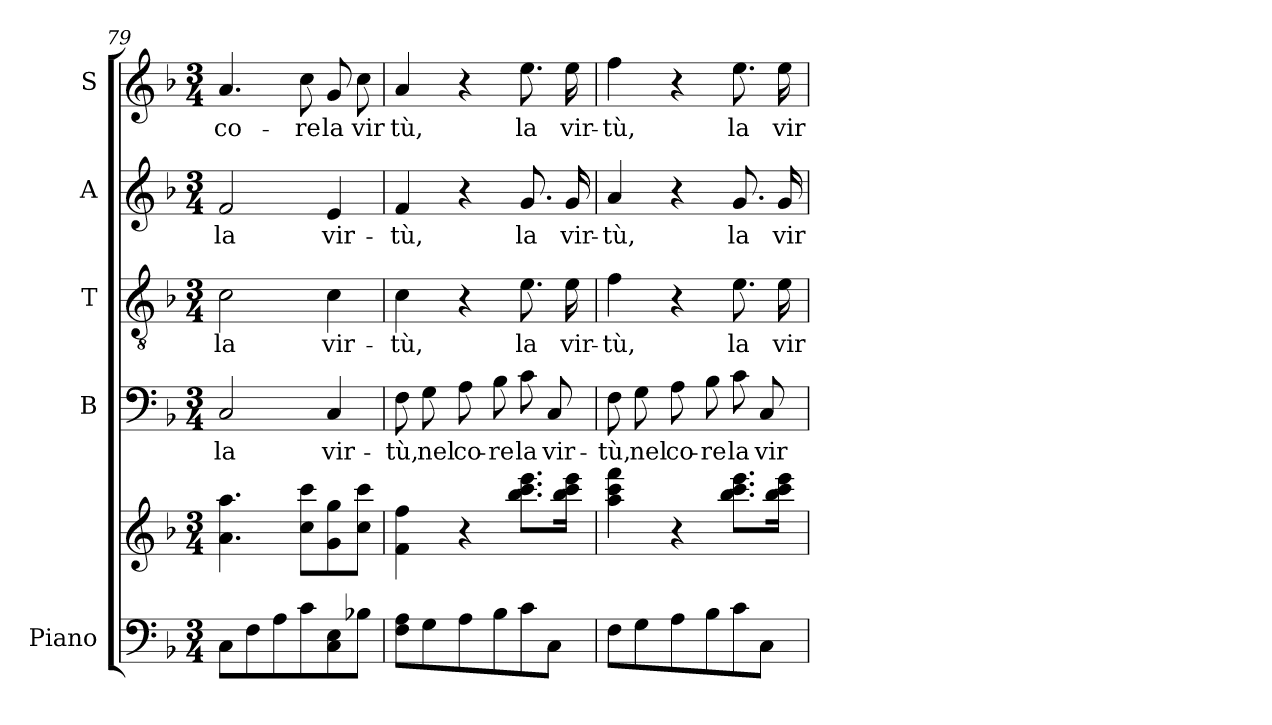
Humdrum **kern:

**kern	**kern	**kern	**text	**kern	**text	**kern	**text	**kern	**text
*part5	*part5	*part4	*part4	*part3	*part3	*part2	*part2	*part1	*part1
*staff6	*staff5	*staff4	*staff4	*staff3	*staff3	*staff2	*staff2	*staff1	*staff1
*I"Piano	*	*I"B	*	*I"T	*	*I"A	*	*I"S	*
*I'Pno	*	*I'B	*	*I'T	*	*I'A	*	*I'S	*
*clefF4	*clefG2	*clefF4	*	*clefGv2	*	*clefG2	*	*clefG2	*
*k[b-]	*k[b-]	*k[b-]	*	*k[b-]	*	*k[b-]	*	*k[b-]	*
*M3/4	*M3/4	*M3/4	*	*M3/4	*	*M3/4	*	*M3/4	*
=79	=79	=79	=79	=79	=79	=79	=79	=79	=79
8C\L	4.a\ 4.aa\	2C/	la	2c\	la	2f/	la	4.a/	co-
8F\	.	.	.	.	.	.	.	.	.
8A\	.	.	.	.	.	.	.	.	.
8c\	8cc\ 8ccc\L	.	.	.	.	.	.	8cc\	-re
8C\ 8E\	8g\ 8gg\	4C/	vir-	4c\	vir-	4e/	vir-	8g/	la
8B-X\J	8cc\ 8ccc\J	.	.	.	.	.	.	8cc\	vir
=80	=80	=80	=80	=80	=80	=80	=80	=80	=80
8F\ 8A\L	4f\ 4ff\	8F\	-tù,	4c\	-tù,	4f/	-tù,	4a/	tù,
8G\	.	8G\	nel	.	.	.	.	.	.
8A\	4r	8A\	co-	4r	.	4r	.	4r	.
8B-\	.	8B-\	-re	.	.	.	.	.	.
8c\	8.bb-\ 8.ccc\ 8.eee\L	8c\	la	8.e\	la	8.g/	la	8.ee\	la
8C\J	.	8C/	vir-	.	.	.	.	.	.
.	16bb-\ 16ccc\ 16eee\Jk	.	.	16e\	vir-	16g/	vir-	16ee\	vir-
!!LO:LB:g=z
=81	=81	=81	=81	=81	=81	=81	=81	=81	=81
8F\L	4aa\ 4ccc\ 4fff\	8F\	-tù,	4f\	-tù,	4a/	-tù,	4ff\	-tù,
8G\	.	8G\	nel	.	.	.	.	.	.
8A\	4r	8A\	co-	4r	.	4r	.	4r	.
8B-\	.	8B-\	-re	.	.	.	.	.	.
8c\	8.bb-\ 8.ccc\ 8.eee\L	8c\	la	8.e\	la	8.g/	la	8.ee\	la
8C\J	.	8C/	vir-	.	.	.	.	.	.
.	16bb-\ 16ccc\ 16eee\Jk	.	.	16e\	vir-	16g/	vir-	16ee\	vir-
=	=	=	=	=	=	=	=	=	=
*-	*-	*-	*-	*-	*-	*-	*-	*-	*-
